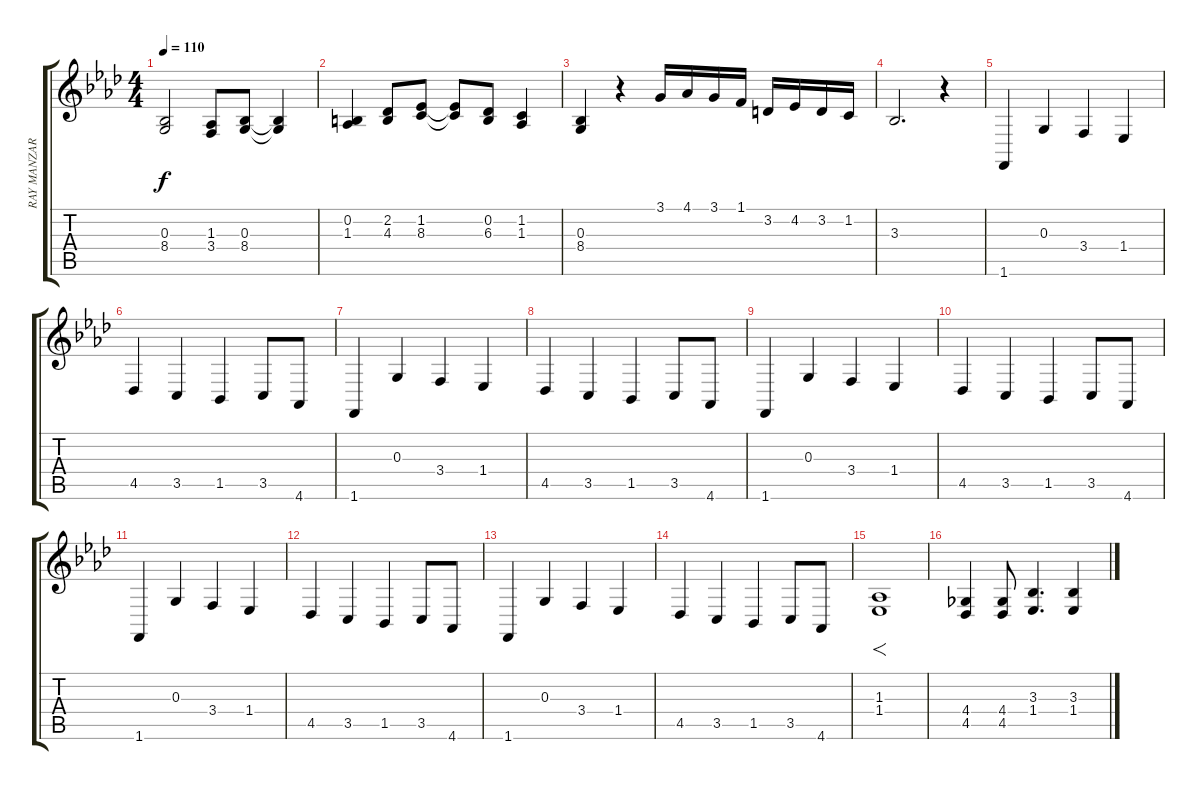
\track ("RAY MANZAREK" "RAY MANZAR") {instrument drawbarorgan}
\staff {score tabs}
\tuning (E4 B3 G3 D3 A2 E2) {hide}
\ts (4 4)
\tempo 110
\clef g2
\ks ab
(0.3 8.4).2{dy f} (1.3 3.4).8 (0.3 8.4).8 (0.3{t} 8.4{t}).4 |
(0.2 1.3).4 (2.2 4.3).8 (1.2 8.3).8 (1.2{t} 8.3{t}).8 (0.2 6.3).8 (1.2 1.3).4 |
(0.3 8.4).4 r.4 3.1.16 4.1.16 3.1.16 1.1.16 3.2.16 4.2.16 3.2.16 1.2.16 |
3.3.2{d} r.4 |
1.6.4 0.3.4 3.4.4 1.4.4 |
4.5.4 3.5.4 1.5.4 3.5.8 4.6.8 |
1.6.4 0.3.4 3.4.4 1.4.4 |
4.5.4 3.5.4 1.5.4 3.5.8 4.6.8 |
1.6.4 0.3.4 3.4.4 1.4.4 |
4.5.4 3.5.4 1.5.4 3.5.8 4.6.8 |
1.6.4 0.3.4 3.4.4 1.4.4 |
4.5.4 3.5.4 1.5.4 3.5.8 4.6.8 |
1.6.4 0.3.4 3.4.4 1.4.4 |
4.5.4 3.5.4 1.5.4 3.5.8 4.6.8 |
(1.3 1.4).1{f} |
(4.4 4.5).4 (4.4 4.5).8 (3.3 1.4).4{d} (3.3 1.4).4
